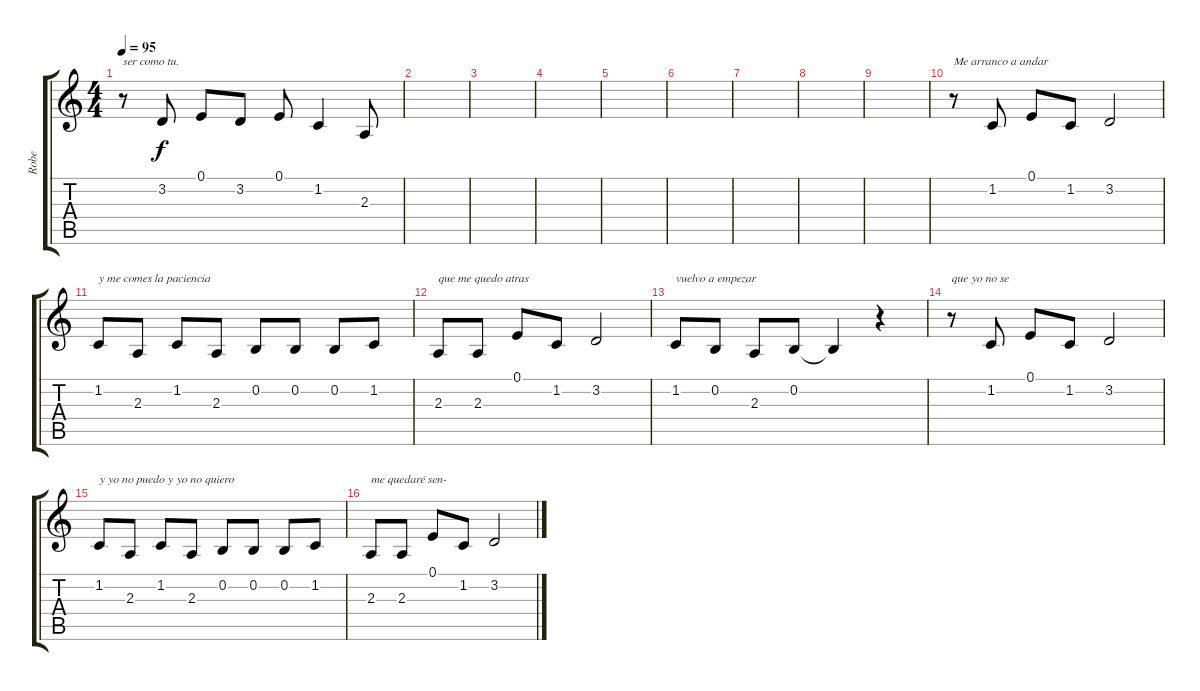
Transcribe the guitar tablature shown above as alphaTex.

\track ("Robe" "Robe") {instrument voiceoohs}
\staff {score tabs}
\tuning (E4 B3 G3 D3 A2 E2) {hide}
\ts (4 4)
\tempo 95
\clef g2
\ks c
r.8{txt "ser como tu." dy f} 3.2.8 0.1.8 3.2.8 0.1.8 1.2.4 2.3.8 |
|
|
|
|
|
|
|
|
r.8{txt "Me arranco a andar"} 1.2.8 0.1.8 1.2.8 3.2.2 |
1.2.8{txt "y me comes la paciencia"} 2.3.8 1.2.8 2.3.8 0.2.8 0.2.8 0.2.8 1.2.8 |
2.3.8{txt "que me quedo atras"} 2.3.8 0.1.8 1.2.8 3.2.2 |
1.2.8{txt "vuelvo a empezar"} 0.2.8 2.3.8 0.2.8 0.2{t}.4 r.4 |
r.8{txt "que yo no se"} 1.2.8 0.1.8 1.2.8 3.2.2 |
1.2.8{txt "y yo no puedo y yo no quiero"} 2.3.8 1.2.8 2.3.8 0.2.8 0.2.8 0.2.8 1.2.8 |
2.3.8{txt "me quedaré sen-"} 2.3.8 0.1.8 1.2.8 3.2.2
